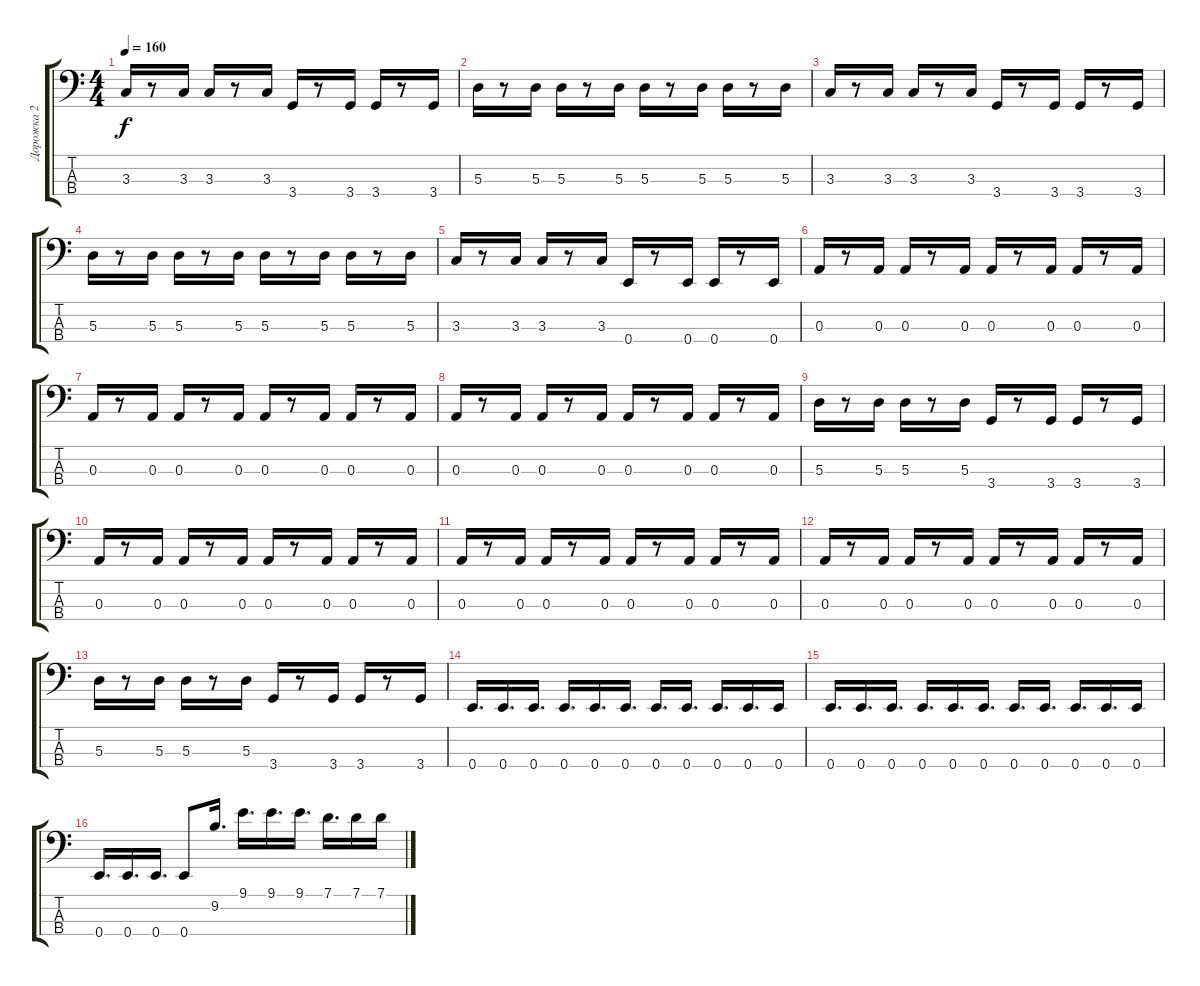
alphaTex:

\track ("Дорожка 2" "Дорожка 2") {instrument electricbassfinger}
\staff {score tabs}
\tuning (G2 D2 A1 E1) {hide}
\ts (4 4)
\tempo 160
\clef f4
\ks c
3.3.16{dy f} r.8 3.3.16 3.3.16 r.8 3.3.16 3.4.16 r.8 3.4.16 3.4.16 r.8 3.4.16 |
5.3.16 r.8 5.3.16 5.3.16 r.8 5.3.16 5.3.16 r.8 5.3.16 5.3.16 r.8 5.3.16 |
3.3.16 r.8 3.3.16 3.3.16 r.8 3.3.16 3.4.16 r.8 3.4.16 3.4.16 r.8 3.4.16 |
5.3.16 r.8 5.3.16 5.3.16 r.8 5.3.16 5.3.16 r.8 5.3.16 5.3.16 r.8 5.3.16 |
3.3.16 r.8 3.3.16 3.3.16 r.8 3.3.16 0.4.16 r.8 0.4.16 0.4.16 r.8 0.4.16 |
0.3.16 r.8 0.3.16 0.3.16 r.8 0.3.16 0.3.16 r.8 0.3.16 0.3.16 r.8 0.3.16 |
0.3.16 r.8 0.3.16 0.3.16 r.8 0.3.16 0.3.16 r.8 0.3.16 0.3.16 r.8 0.3.16 |
0.3.16 r.8 0.3.16 0.3.16 r.8 0.3.16 0.3.16 r.8 0.3.16 0.3.16 r.8 0.3.16 |
5.3.16 r.8 5.3.16 5.3.16 r.8 5.3.16 3.4.16 r.8 3.4.16 3.4.16 r.8 3.4.16 |
0.3.16 r.8 0.3.16 0.3.16 r.8 0.3.16 0.3.16 r.8 0.3.16 0.3.16 r.8 0.3.16 |
0.3.16 r.8 0.3.16 0.3.16 r.8 0.3.16 0.3.16 r.8 0.3.16 0.3.16 r.8 0.3.16 |
0.3.16 r.8 0.3.16 0.3.16 r.8 0.3.16 0.3.16 r.8 0.3.16 0.3.16 r.8 0.3.16 |
5.3.16 r.8 5.3.16 5.3.16 r.8 5.3.16 3.4.16 r.8 3.4.16 3.4.16 r.8 3.4.16 |
0.4.16{d} 0.4.16{d} 0.4.16{d} 0.4.16{d} 0.4.16{d} 0.4.16{d} 0.4.16{d} 0.4.16{d} 0.4.16{d} 0.4.16{d} 0.4.16 |
0.4.16{d} 0.4.16{d} 0.4.16{d} 0.4.16{d} 0.4.16{d} 0.4.16{d} 0.4.16{d} 0.4.16{d} 0.4.16{d} 0.4.16{d} 0.4.16 |
0.4.16{d} 0.4.16{d} 0.4.16{d} 0.4.8 9.2.16{d} 9.1.16{d} 9.1.16{d} 9.1.16{d} 7.1.16{d} 7.1.16 7.1.16
